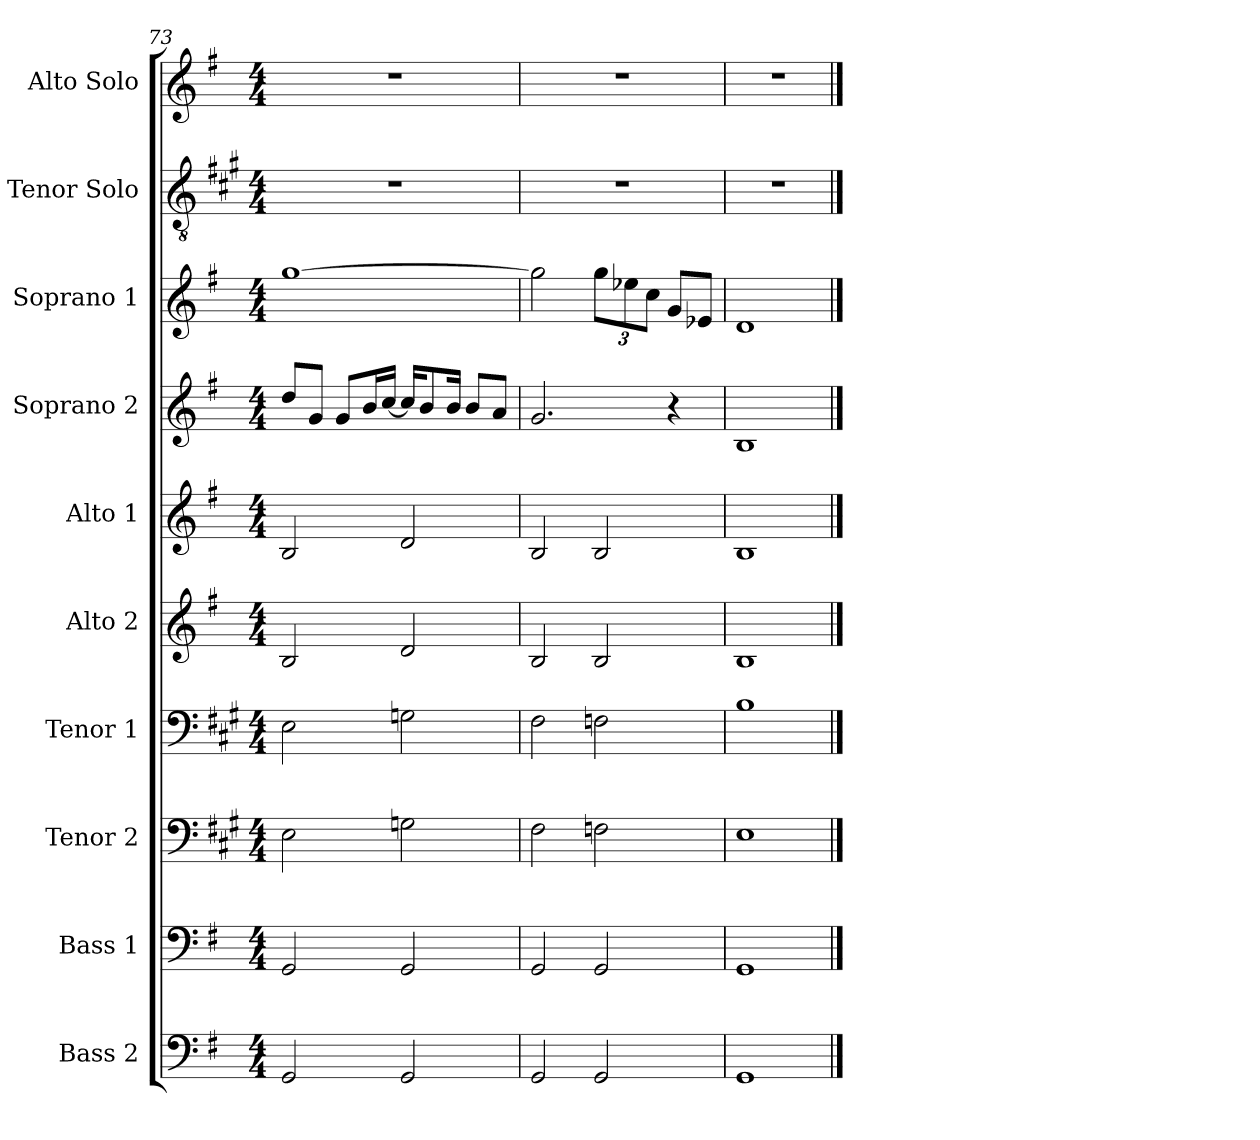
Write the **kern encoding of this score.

**kern	**kern	**kern	**kern	**kern	**kern	**kern	**kern	**kern	**kern
*part10	*part9	*part8	*part7	*part6	*part5	*part4	*part3	*part2	*part1
*staff10	*staff9	*staff8	*staff7	*staff6	*staff5	*staff4	*staff3	*staff2	*staff1
*I"Bass 2	*I"Bass 1	*I"Tenor 2	*I"Tenor 1	*I"Alto 2	*I"Alto 1	*I"Soprano 2	*I"Soprano 1	*I"Tenor Solo	*I"Alto Solo
*I'B2	*I'B1	*I'T2	*I'T1	*I'A2	*I'A1	*I'S2	*I'S1	*I'TS	*I'AS
!!LO:PB:g=z
*clefF4	*clefF4	*clefF4	*clefF4	*clefG2	*clefG2	*clefG2	*clefG2	*clefGv2	*clefG2
*	*	*ITrd1c2	*ITrd1c2	*	*	*	*	*ITrd1c2	*
*k[f#]	*k[f#]	*k[f#]	*k[f#]	*k[f#]	*k[f#]	*k[f#]	*k[f#]	*k[f#]	*k[f#]
*M4/4	*M4/4	*M4/4	*M4/4	*M4/4	*M4/4	*M4/4	*M4/4	*M4/4	*M4/4
=73	=73	=73	=73	=73	=73	=73	=73	=73	=73
2GG/	2GG/	2D\	2D\	2B/	2B/	8dd/L	[1gg	1r	1r
.	.	.	.	.	.	8g/J	.	.	.
.	.	.	.	.	.	8g/L	.	.	.
.	.	.	.	.	.	16b/L	.	.	.
.	.	.	.	.	.	[16cc/JJ	.	.	.
2GG/	2GG/	2Fn\	2Fn\	2d/	2d/	16cc/KL]	.	.	.
.	.	.	.	.	.	8b/	.	.	.
.	.	.	.	.	.	16b/Jk	.	.	.
.	.	.	.	.	.	8b/L	.	.	.
.	.	.	.	.	.	8a/J	.	.	.
=74	=74	=74	=74	=74	=74	=74	=74	=74	=74
2GG/	2GG/	2E\	2E\	2B/	2B/	2.g/	2gg\]	1r	1r
*	*	*	*	*	*	*	*Xbrackettup	*	*
2GG/	2GG/	2E-X\	2E-X\	2B/	2B/	.	12gg\L	.	.
.	.	.	.	.	.	.	12ee-X\	.	.
.	.	.	.	.	.	.	12cc\J	.	.
.	.	.	.	.	.	4r	8g/L	.	.
.	.	.	.	.	.	.	8e-X/J	.	.
=75	=75	=75	=75	=75	=75	=75	=75	=75	=75
1GG	1GG	1D	1A	1B	1B	1B	1d	1r	1r
==	==	==	==	==	==	==	==	==	==
*-	*-	*-	*-	*-	*-	*-	*-	*-	*-
